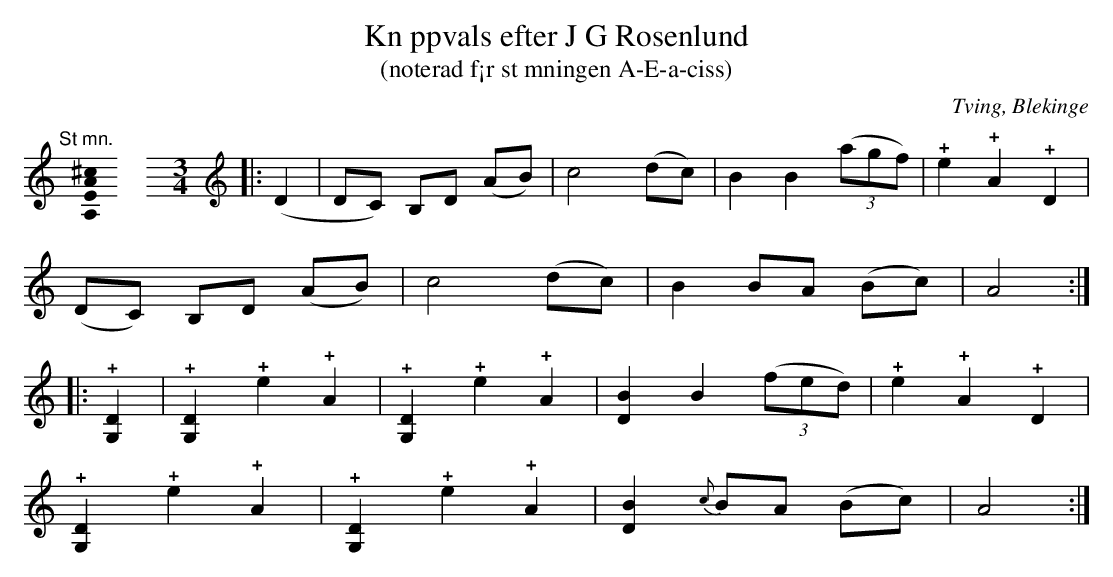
X:1
T:Kn ppvals efter J G Rosenlund
T:(noterad f¡r st mningen A-E-a-ciss)
O:Tving, Blekinge
L:1/4
U:o=+open+
M:none
K:C
"@-20,30 St mn."[A,EA^c]0 \
[M:3/4]\
[K:C clef=treble]\
|: (D | D/C/) B,/D/ (A/B/) | c2 (d/c/) | B B ((3a/g/f/) | !+!e !+!A !+!D |
       (D/C/) B,/D/ (A/B/) | c2 (d/c/) | B B/A/ (B/c/) | A2 :|
|: !+![G,D] | !+![G,D] !+!e !+!A | !+![G,D] !+!e !+!A | [DB] B ((3f/e/d/) | !+!e !+!A !+!D |
   !+![G,D] !+!e !+!A | !+![G,D] !+!e !+!A | [DB] {c}B/A/ (B/c/) | A2 :|
